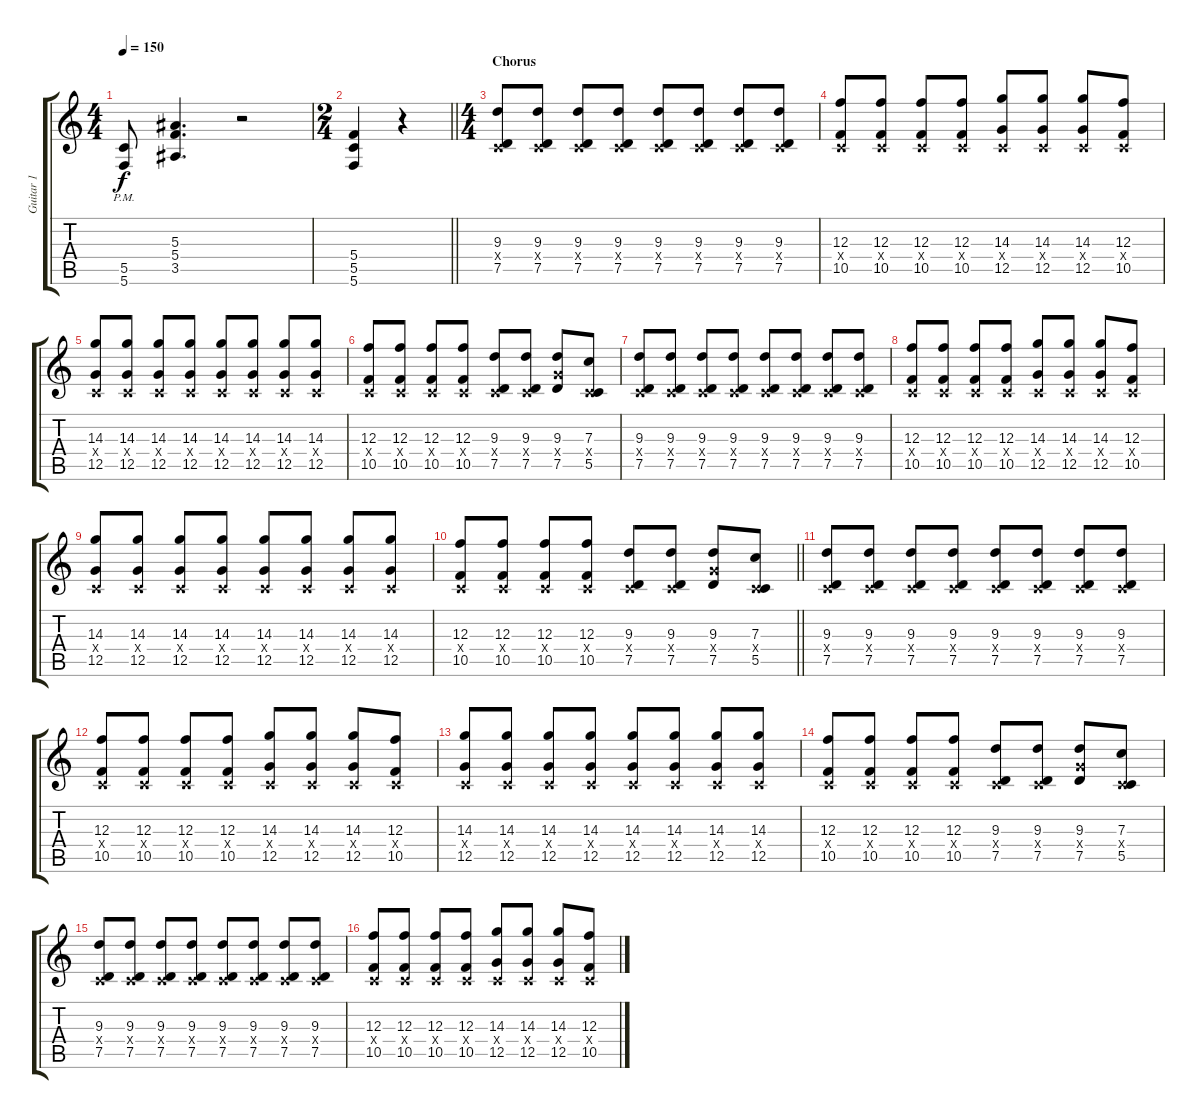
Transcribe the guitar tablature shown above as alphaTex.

\track ("Guitar 1" "Guitar 1") {instrument distortionguitar}
\staff {score tabs}
\tuning (D4 A3 F3 C3 G2 C2) {hide}
\ts (4 4)
\tempo 150
\clef g2
\ks c
(5.5{pm} 5.6{pm}).8{dy f} (5.3 5.4 3.5).4{d} r.2 |
\ts (2 4)
\barLineRight lightlight
(5.4 5.5 5.6).4 r.4 |
\ts (4 4)
\section ("" "Chorus")
(9.3 0.4{x} 7.5).8 (9.3 0.4{x} 7.5).8 (9.3 0.4{x} 7.5).8 (9.3 0.4{x} 7.5).8 (9.3 0.4{x} 7.5).8 (9.3 0.4{x} 7.5).8 (9.3 0.4{x} 7.5).8 (9.3 0.4{x} 7.5).8 |
(12.3 0.4{x} 10.5).8 (12.3 0.4{x} 10.5).8 (12.3 0.4{x} 10.5).8 (12.3 0.4{x} 10.5).8 (14.3 0.4{x} 12.5).8 (14.3 0.4{x} 12.5).8 (14.3 0.4{x} 12.5).8 (12.3 0.4{x} 10.5).8 |
(14.3 0.4{x} 12.5).8 (14.3 0.4{x} 12.5).8 (14.3 0.4{x} 12.5).8 (14.3 0.4{x} 12.5).8 (14.3 0.4{x} 12.5).8 (14.3 0.4{x} 12.5).8 (14.3 0.4{x} 12.5).8 (14.3 0.4{x} 12.5).8 |
(12.3 0.4{x} 10.5).8 (12.3 0.4{x} 10.5).8 (12.3 0.4{x} 10.5).8 (12.3 0.4{x} 10.5).8 (9.3 0.4{x} 7.5).8 (9.3 0.4{x} 7.5).8 (9.3 7.4{x} 7.5).8 (7.3 0.4{x} 5.5).8 |
(9.3 0.4{x} 7.5).8 (9.3 0.4{x} 7.5).8 (9.3 0.4{x} 7.5).8 (9.3 0.4{x} 7.5).8 (9.3 0.4{x} 7.5).8 (9.3 0.4{x} 7.5).8 (9.3 0.4{x} 7.5).8 (9.3 0.4{x} 7.5).8 |
(12.3 0.4{x} 10.5).8 (12.3 0.4{x} 10.5).8 (12.3 0.4{x} 10.5).8 (12.3 0.4{x} 10.5).8 (14.3 0.4{x} 12.5).8 (14.3 0.4{x} 12.5).8 (14.3 0.4{x} 12.5).8 (12.3 0.4{x} 10.5).8 |
(14.3 0.4{x} 12.5).8 (14.3 0.4{x} 12.5).8 (14.3 0.4{x} 12.5).8 (14.3 0.4{x} 12.5).8 (14.3 0.4{x} 12.5).8 (14.3 0.4{x} 12.5).8 (14.3 0.4{x} 12.5).8 (14.3 0.4{x} 12.5).8 |
\barLineRight lightlight
(12.3 0.4{x} 10.5).8 (12.3 0.4{x} 10.5).8 (12.3 0.4{x} 10.5).8 (12.3 0.4{x} 10.5).8 (9.3 0.4{x} 7.5).8 (9.3 0.4{x} 7.5).8 (9.3 7.4{x} 7.5).8 (7.3 0.4{x} 5.5).8 |
(9.3 0.4{x} 7.5).8 (9.3 0.4{x} 7.5).8 (9.3 0.4{x} 7.5).8 (9.3 0.4{x} 7.5).8 (9.3 0.4{x} 7.5).8 (9.3 0.4{x} 7.5).8 (9.3 0.4{x} 7.5).8 (9.3 0.4{x} 7.5).8 |
(12.3 0.4{x} 10.5).8 (12.3 0.4{x} 10.5).8 (12.3 0.4{x} 10.5).8 (12.3 0.4{x} 10.5).8 (14.3 0.4{x} 12.5).8 (14.3 0.4{x} 12.5).8 (14.3 0.4{x} 12.5).8 (12.3 0.4{x} 10.5).8 |
(14.3 0.4{x} 12.5).8 (14.3 0.4{x} 12.5).8 (14.3 0.4{x} 12.5).8 (14.3 0.4{x} 12.5).8 (14.3 0.4{x} 12.5).8 (14.3 0.4{x} 12.5).8 (14.3 0.4{x} 12.5).8 (14.3 0.4{x} 12.5).8 |
(12.3 0.4{x} 10.5).8 (12.3 0.4{x} 10.5).8 (12.3 0.4{x} 10.5).8 (12.3 0.4{x} 10.5).8 (9.3 0.4{x} 7.5).8 (9.3 0.4{x} 7.5).8 (9.3 7.4{x} 7.5).8 (7.3 0.4{x} 5.5).8 |
(9.3 0.4{x} 7.5).8 (9.3 0.4{x} 7.5).8 (9.3 0.4{x} 7.5).8 (9.3 0.4{x} 7.5).8 (9.3 0.4{x} 7.5).8 (9.3 0.4{x} 7.5).8 (9.3 0.4{x} 7.5).8 (9.3 0.4{x} 7.5).8 |
(12.3 0.4{x} 10.5).8 (12.3 0.4{x} 10.5).8 (12.3 0.4{x} 10.5).8 (12.3 0.4{x} 10.5).8 (14.3 0.4{x} 12.5).8 (14.3 0.4{x} 12.5).8 (14.3 0.4{x} 12.5).8 (12.3 0.4{x} 10.5).8
